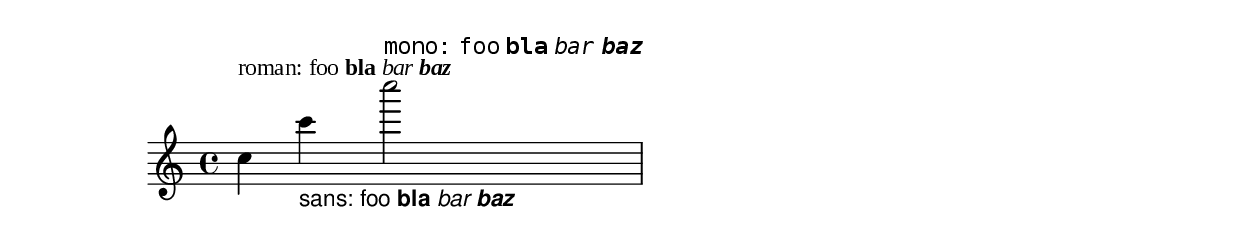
%% DO NOT EDIT this file manually; it is automatically
%% generated from LSR http://lsr.dsi.unimi.it
%% Make any changes in LSR itself, or in Documentation/snippets/new/ ,
%% and then run scripts/auxiliar/makelsr.py
%%
%% This file is in the public domain.
\version "2.14.2"

\header {
  lsrtags = "tweaks-and-overrides, text"

%% Translation of GIT committish: 1cda7b7b8219cb97399b8e7b56c1115aaf82c002
  texidocfr = "
Les familles de fontes par défaut pour le texte peuvent être changées à
l'aide de la fonction @code{make-pango-font-tree}.

"
  doctitlefr = "Changement des fontes textuelles par défaut"

  texidoc = "
The default font families for text can be overridden with
@code{make-pango-font-tree}.

"
  doctitle = "Changing the default text font family"
} % begin verbatim


\paper {
  % change for other default global staff size.
  myStaffSize = #20
  %{
     run
         lilypond -dshow-available-fonts blabla
     to show all fonts available in the process log.
  %}

  #(define fonts
    (make-pango-font-tree "Times New Roman"
                          "Nimbus Sans"
                          "Luxi Mono"
;;                        "Helvetica"
;;                        "Courier"
     (/ myStaffSize 20)))
}

\relative c'' {
  c4^\markup {
    roman: foo \bold bla \italic bar \italic \bold baz
  }
  c'4_\markup {
    \override #'(font-family . sans)
    {
      sans: foo \bold bla \italic bar \italic \bold baz
    }
  }
  c'2^\markup {
    \override #'(font-family . typewriter)
    {
      mono: foo \bold bla \italic bar \italic \bold baz
    }
  }
}


